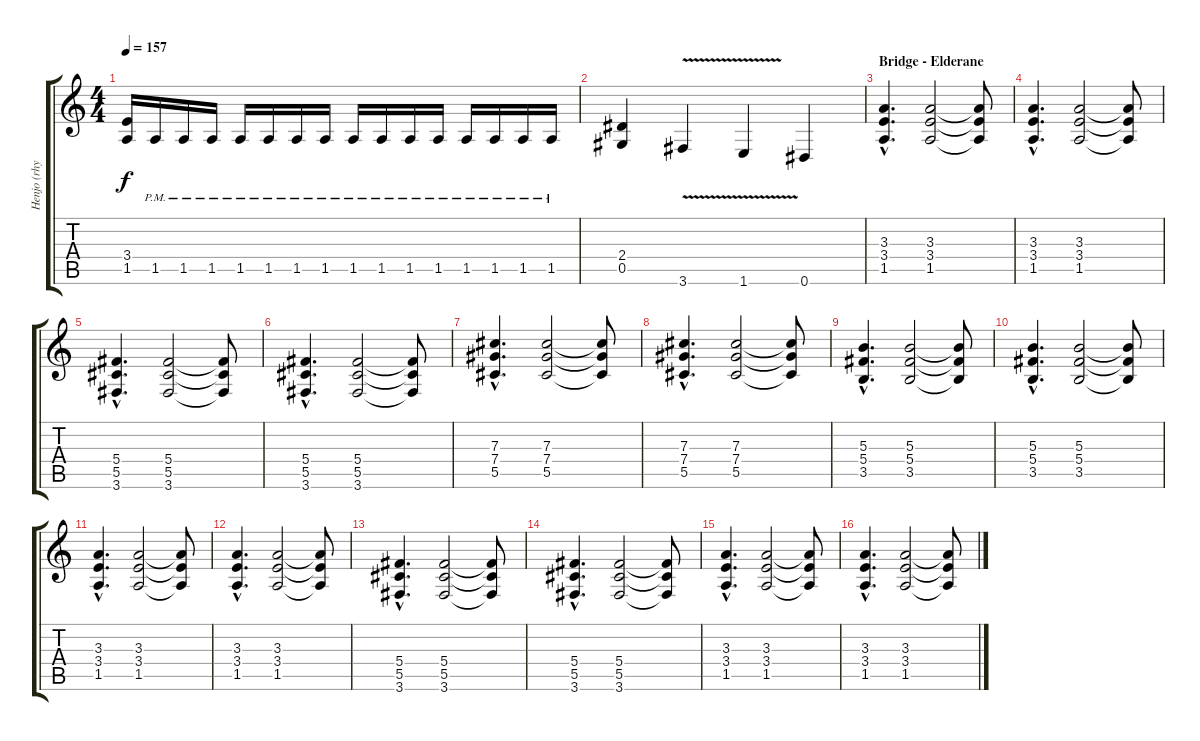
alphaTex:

\track ("Henjo (rhythm)" "Henjo (rhy") {instrument distortionguitar}
\staff {score tabs}
\tuning (Eb4 Bb3 Gb3 Db3 Ab2 Eb2) {hide}
\ts (4 4)
\tempo 157
\clef g2
\ks c
(3.4 1.5).16{dy f} 1.5{pm}.16 1.5{pm}.16 1.5{pm}.16 1.5{pm}.16 1.5{pm}.16 1.5{pm}.16 1.5{pm}.16 1.5{pm}.16 1.5{pm}.16 1.5{pm}.16 1.5{pm}.16 1.5{pm}.16 1.5{pm}.16 1.5{pm}.16 1.5{pm}.16 |
(2.4 0.5).4 3.6{v}.4 1.6{v}.4 0.6.4 |
\section ("" "Bridge - Elderane")
(3.3{hac} 3.4{hac} 1.5{hac}).4{d} (3.3 3.4 1.5).2 (3.3{t} 3.4{t} 1.5{t}).8 |
(3.3{hac} 3.4{hac} 1.5{hac}).4{d} (3.3 3.4 1.5).2 (3.3{t} 3.4{t} 1.5{t}).8 |
(5.4{hac} 5.5{hac} 3.6{hac}).4{d} (5.4 5.5 3.6).2 (5.4{t} 5.5{t} 3.6{t}).8 |
(5.4{hac} 5.5{hac} 3.6{hac}).4{d} (5.4 5.5 3.6).2 (5.4{t} 5.5{t} 3.6{t}).8 |
(7.3{hac} 7.4{hac} 5.5{hac}).4{d} (7.3 7.4 5.5).2 (7.3{t} 7.4{t} 5.5{t}).8 |
(7.3{hac} 7.4{hac} 5.5{hac}).4{d} (7.3 7.4 5.5).2 (7.3{t} 7.4{t} 5.5{t}).8 |
(5.3{hac} 5.4{hac} 3.5{hac}).4{d} (5.3 5.4 3.5).2 (5.3{t} 5.4{t} 3.5{t}).8 |
(5.3{hac} 5.4{hac} 3.5{hac}).4{d} (5.3 5.4 3.5).2 (5.3{t} 5.4{t} 3.5{t}).8 |
(3.3{hac} 3.4{hac} 1.5{hac}).4{d} (3.3 3.4 1.5).2 (3.3{t} 3.4{t} 1.5{t}).8 |
(3.3{hac} 3.4{hac} 1.5{hac}).4{d} (3.3 3.4 1.5).2 (3.3{t} 3.4{t} 1.5{t}).8 |
(5.4{hac} 5.5{hac} 3.6{hac}).4{d} (5.4 5.5 3.6).2 (5.4{t} 5.5{t} 3.6{t}).8 |
(5.4{hac} 5.5{hac} 3.6{hac}).4{d} (5.4 5.5 3.6).2 (5.4{t} 5.5{t} 3.6{t}).8 |
(3.3{hac} 3.4{hac} 1.5{hac}).4{d} (3.3 3.4 1.5).2 (3.3{t} 3.4{t} 1.5{t}).8 |
(3.3{hac} 3.4{hac} 1.5{hac}).4{d} (3.3 3.4 1.5).2 (3.3{t} 3.4{t} 1.5{t}).8
